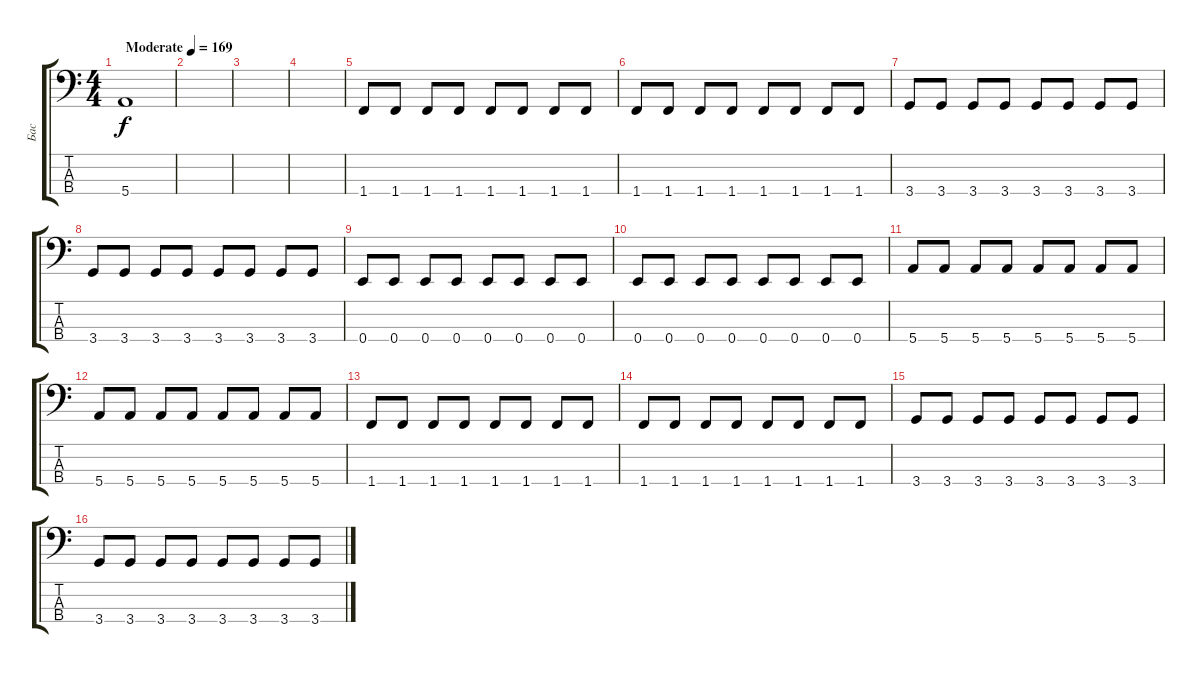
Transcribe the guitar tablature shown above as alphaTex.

\track ("Бас" "Бас") {instrument electricbassfinger}
\staff {score tabs}
\tuning (G2 D2 A1 E1) {hide}
\ts (4 4)
\tempo (169 "Moderate")
\clef f4
\ks c
5.4.1{dy f instrument electricbassfinger} |
|
|
|
1.4.8 1.4.8 1.4.8 1.4.8 1.4.8 1.4.8 1.4.8 1.4.8 |
1.4.8 1.4.8 1.4.8 1.4.8 1.4.8 1.4.8 1.4.8 1.4.8 |
3.4.8 3.4.8 3.4.8 3.4.8 3.4.8 3.4.8 3.4.8 3.4.8 |
3.4.8 3.4.8 3.4.8 3.4.8 3.4.8 3.4.8 3.4.8 3.4.8 |
0.4.8 0.4.8 0.4.8 0.4.8 0.4.8 0.4.8 0.4.8 0.4.8 |
0.4.8 0.4.8 0.4.8 0.4.8 0.4.8 0.4.8 0.4.8 0.4.8 |
5.4.8 5.4.8 5.4.8 5.4.8 5.4.8 5.4.8 5.4.8 5.4.8 |
5.4.8 5.4.8 5.4.8 5.4.8 5.4.8 5.4.8 5.4.8 5.4.8 |
1.4.8 1.4.8 1.4.8 1.4.8 1.4.8 1.4.8 1.4.8 1.4.8 |
1.4.8 1.4.8 1.4.8 1.4.8 1.4.8 1.4.8 1.4.8 1.4.8 |
3.4.8 3.4.8 3.4.8 3.4.8 3.4.8 3.4.8 3.4.8 3.4.8 |
3.4.8 3.4.8 3.4.8 3.4.8 3.4.8 3.4.8 3.4.8 3.4.8
